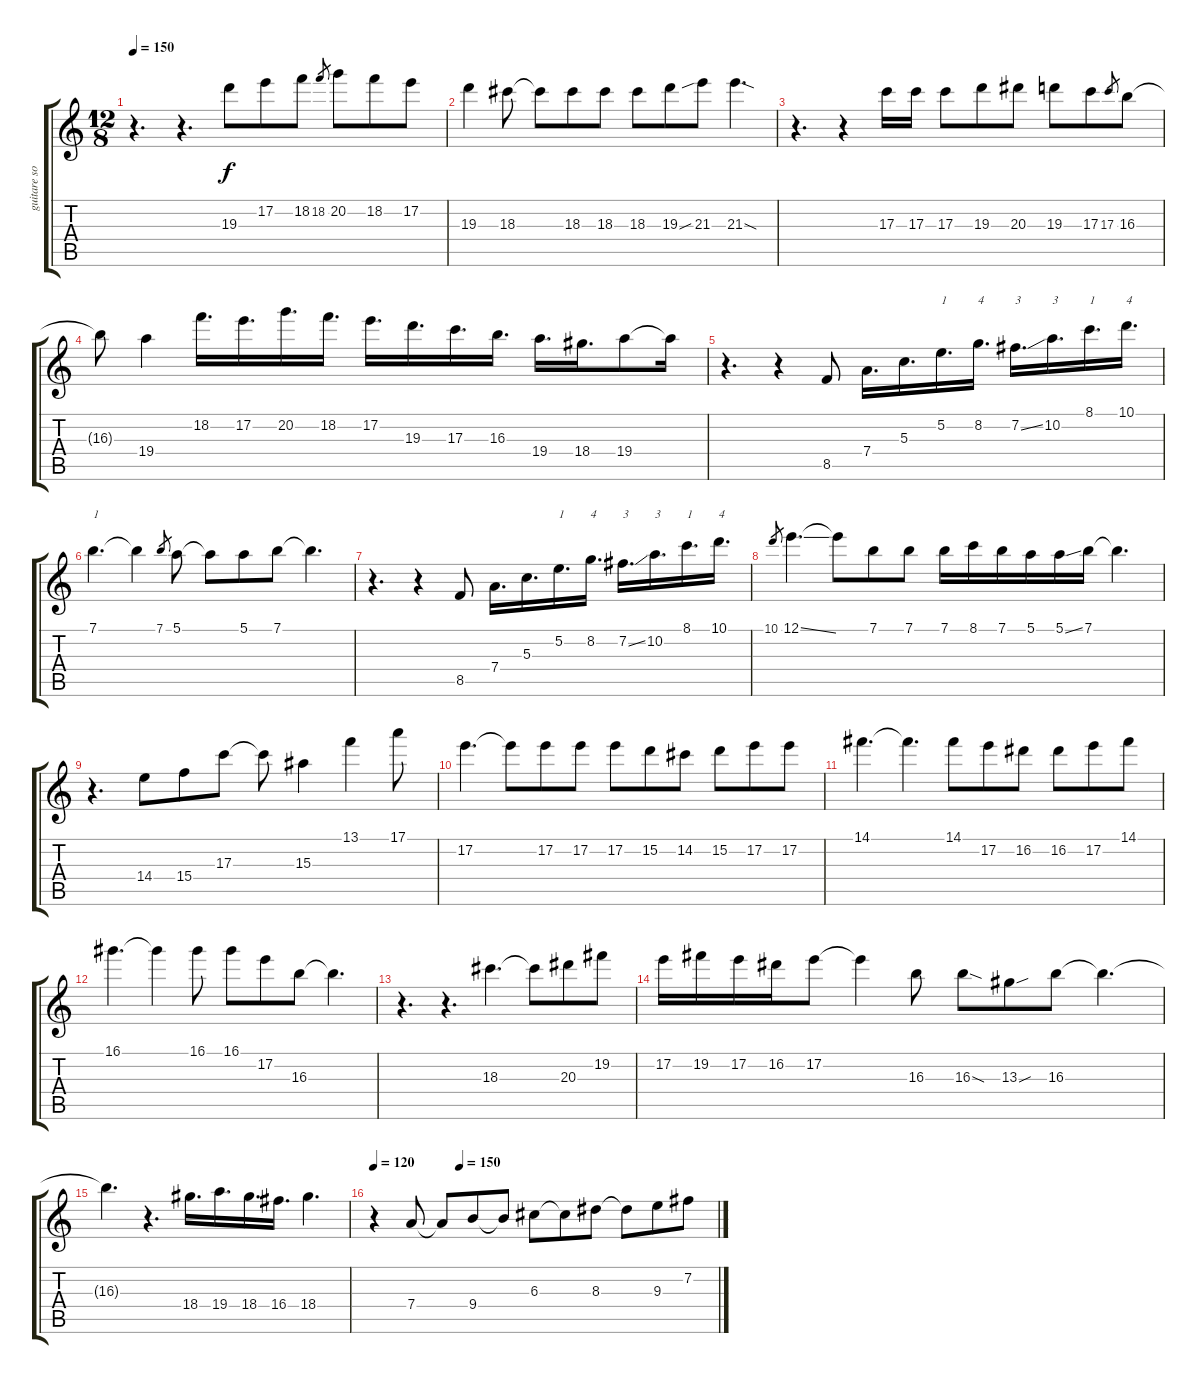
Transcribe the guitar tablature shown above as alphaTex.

\track ("guitare solo" "guitare so") {instrument overdrivenguitar}
\staff {score tabs}
\tuning (E4 B3 G3 D3 A2 E2) {hide}
\ts (12 8)
\tempo 150
\clef g2
\ks c
r.4{d dy f} r.4{d} 19.3.8 17.2.8 18.2.8 18.2.8{gr} 20.2.8 18.2.8 17.2.8 |
19.3.4 18.3.8 18.3{t}.8 18.3.8 18.3.8 18.3.8 19.3.8 21.3{sib}.8 21.3{sod}.4{d} |
r.4{d} r.4 17.3.16 17.3.16 17.3.8 19.3.8 20.3.8 19.3.8 17.3.8 17.3.8{gr} 16.3.8 |
16.3{t}.8 19.4.4 18.2.16{d} 17.2.16{d} 20.2.16{d} 18.2.16{d} 17.2.16{d} 19.3.16{d} 17.3.16{d} 16.3.16{d} 19.4.16{d} 18.4.16{d} 19.4.8 19.4{t}.16 |
r.4{d} r.4 8.5.8 7.4.16{d} 5.3.16{d} 5.2.16{d txt "1"} 8.2.16{d txt "4"} 7.2{ss}.16{d txt "3"} 10.2.16{d txt "3"} 8.1.16{d txt "1"} 10.1.16{d txt "4"} |
7.1.4{d txt "1"} 7.1{t}.4 7.1.8{gr} 5.1.8 5.1{t}.8 5.1.8 7.1.8 7.1{t}.4{d} |
r.4{d} r.4 8.5.8 7.4.16{d} 5.3.16{d} 5.2.16{d txt "1"} 8.2.16{d txt "4"} 7.2{ss}.16{d txt "3"} 10.2.16{d txt "3"} 8.1.16{d txt "1"} 10.1.16{d txt "4"} |
10.1.8{gr} 12.1{ss}.4{d} 12.1{t}.8 7.1.8 7.1.8 7.1.16 8.1.16 7.1.16 5.1.16 5.1{ss}.16 7.1.16 7.1{t}.4{d} |
r.4{d} 14.4.8 15.4.8 17.3.8 17.3{t}.8 15.3.4 13.1.4 17.1.8 |
17.2.4{d} 17.2{t}.8 17.2.8 17.2.8 17.2.8 15.2.8 14.2.8 15.2.8 17.2.8 17.2.8 |
14.1.4{d} 14.1{t}.4{d} 14.1.8 17.2.8 16.2.8 16.2.8 17.2.8 14.1.8 |
16.1.4{d} 16.1{t}.4 16.1.8 16.1.8 17.2.8 16.3.8 16.3{t}.4{d} |
r.4{d} r.4{d} 18.3.4{d} 18.3{t}.8 20.3.8 19.2.8 |
17.2.16 19.2.16 17.2.16 16.2.16 17.2.8 17.2{t}.4 16.3.8 16.3{sod}.8 13.3{sou}.8 16.3.8 16.3{t}.4{d} |
16.3{t}.4{d} r.4{d} 18.4.16{d} 19.4.16{d} 18.4.16{d} 16.4.16{d} 18.4.4{d} |
\tempo 120
\tempo (150 0.25)
r.4 7.4.8 7.4{t}.8 9.4.8 9.4{t}.8 6.3.8 6.3{t}.8 8.3.8 8.3{t}.8 9.3.8 7.2.8
